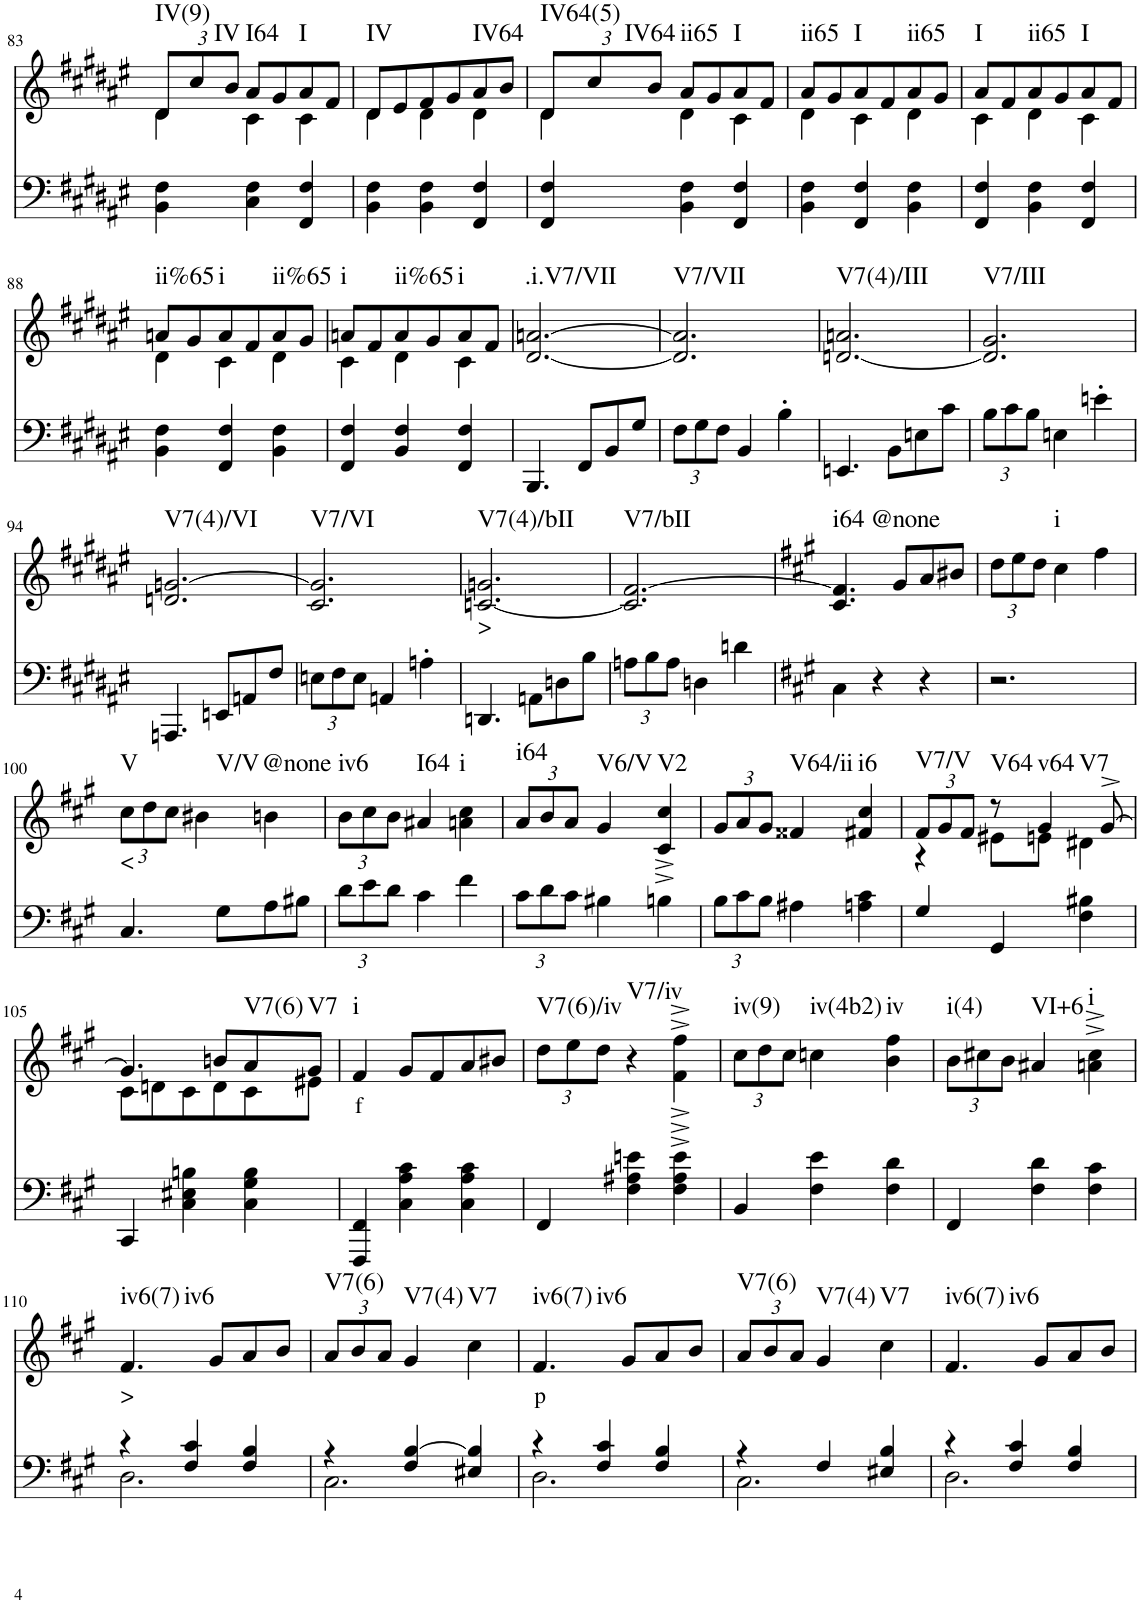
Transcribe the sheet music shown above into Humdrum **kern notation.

**kern	**kern	**text	**harte
*part2	*part1	*part1	*part1
*staff2	*staff1	*staff1	*
*I"Piano	*I"Piano	*	*
*I'Pno	*I'Pno	*	*
!!LO:PB:g=z
*clefF4	*clefG2	*	*
*k[f#c#g#d#a#e#]	*k[f#c#g#d#a#e#]	*	*
*M3/4	*M3/4	*	*
*	*Xbrackettup	*	*
=83	=83	=83	=83
*	*^	*	*
!	!	!	!	!LO:H:kt=IV(9)
4BB\ 4F#\	12d#/L	4d#\	.	N
!	!	!	!	!LO:H:kt=IV
.	12cc#/	.	.	N
.	12b/J	.	.	.
!	!	!	!	!LO:H:kt=I64
4C#\ 4F#\	8a#/L	4c#\	.	N
.	8g#/	.	.	.
!	!	!	!	!LO:H:kt=I
4FF#/ 4F#/	8a#/	4c#\	.	N
.	8f#/J	.	.	.
=84	=84	=84	=84	=84
!	!	!	!	!LO:H:kt=IV
4BB\ 4F#\	8d#/L	4d#\	.	N
.	8e#/	.	.	.
4BB\ 4F#\	8f#/	4d#\	.	.
.	8g#/	.	.	.
!	!	!	!	!LO:H:kt=IV64
4FF#/ 4F#/	8a#/	4d#\	.	N
.	8b/J	.	.	.
=85	=85	=85	=85	=85
!	!	!	!	!LO:H:kt=IV64(5)
4FF#/ 4F#/	12d#/L	4d#\	.	N
!	!	!	!	!LO:H:kt=IV64
.	12cc#/	.	.	N
.	12b/J	.	.	.
!	!	!	!	!LO:H:kt=ii65
4BB\ 4F#\	8a#/L	4d#\	.	N
.	8g#/	.	.	.
!	!	!	!	!LO:H:kt=I
4FF#/ 4F#/	8a#/	4c#\	.	N
.	8f#/J	.	.	.
=86	=86	=86	=86	=86
!	!	!	!	!LO:H:kt=ii65
4BB\ 4F#\	8a#/L	4d#\	.	N
.	8g#/	.	.	.
!	!	!	!	!LO:H:kt=I
4FF#/ 4F#/	8a#/	4c#\	.	N
.	8f#/	.	.	.
!	!	!	!	!LO:H:kt=ii65
4BB\ 4F#\	8a#/	4d#\	.	N
.	8g#/J	.	.	.
=87	=87	=87	=87	=87
!	!	!	!	!LO:H:kt=I
4FF#/ 4F#/	8a#/L	4c#\	.	N
.	8f#/	.	.	.
!	!	!	!	!LO:H:kt=ii65
4BB\ 4F#\	8a#/	4d#\	.	N
.	8g#/	.	.	.
!	!	!	!	!LO:H:kt=I
4FF#/ 4F#/	8a#/	4c#\	.	N
.	8f#/J	.	.	.
!!LO:LB:g=z	!!
=88	=88	=88	=88	=88
!	!	!	!	!LO:H:kt=ii%65
4BB\ 4F#\	8an/L	4d#\	.	N
.	8g#/	.	.	.
!	!	!	!	!LO:H:kt=i
4FF#/ 4F#/	8a/	4c#\	.	N
.	8f#/	.	.	.
!	!	!	!	!LO:H:kt=ii%65
4BB\ 4F#\	8a/	4d#\	.	N
.	8g#/J	.	.	.
=89	=89	=89	=89	=89
!	!	!	!	!LO:H:kt=i
4FF#/ 4F#/	8an/L	4c#\	.	N
.	8f#/	.	.	.
!	!	!	!	!LO:H:kt=ii%65
4BB/ 4F#/	8a/	4d#\	.	N
.	8g#/	.	.	.
!	!	!	!	!LO:H:kt=i
4FF#/ 4F#/	8a/	4c#\	.	N
.	8f#/J	.	.	.
*	*v	*v	*	*
=90	=90	=90	=90
!	!	!	!LO:H:kt=.i.V7/VII
4.BBB/	[2.d#/ [2.an/	.	N
8FF#/L	.	.	.
8BB/	.	.	.
8G#/J	.	.	.
=91	=91	=91	=91
*Xbrackettup	*	*	*
!	!	!	!LO:H:kt=V7/VII
12F#\L	2.d#/] 2.a/]	.	N
12G#\	.	.	.
12F#\J	.	.	.
4BB/	.	.	.
4B'\	.	.	.
=92	=92	=92	=92
!	!	!	!LO:H:kt=V7(4)/III
4.EEn/	[2.dn/ 2.an/	.	N
8BB\L	.	.	.
8En\	.	.	.
8c#\J	.	.	.
=93	=93	=93	=93
!	!	!	!LO:H:kt=V7/III
12B\L	2.d/] 2.g#/	.	N
12c#\	.	.	.
12B\J	.	.	.
4En\	.	.	.
4en'\	.	.	.
!!LO:LB:g=z
=94	=94	=94	=94
!	!	!	!LO:H:kt=V7(4)/VI
4.AAAn/	2.dn/ [2.gn/	.	N
8EEn/L	.	.	.
8AAn/	.	.	.
8F#/J	.	.	.
=95	=95	=95	=95
!	!	!	!LO:H:kt=V7/VI
12En\L	2.c#/ 2.g/]	.	N
12F#\	.	.	.
12E\J	.	.	.
4AAn/	.	.	.
4An'\	.	.	.
=96	=96	=96	=96
!	!	!LO:LY:b	!LO:H:kt=V7(4)/bII
4.DDn/	[2.cn/ 2.gn/	>	N
8AAn\L	.	.	.
8Dn\	.	.	.
8B\J	.	.	.
=97	=97	=97	=97
!	!	!	!LO:H:kt=V7/bII
12An\L	2.c/] [2.f#/	.	N
12B\	.	.	.
12A\J	.	.	.
4Dn\	.	.	.
4dn\	.	.	.
=98	=98	=98	=98
*k[f#c#g#]	*k[f#c#g#]	*	*
!	!	!	!LO:H:n=1:kt=i64
!	!	!	!LO:H:n=2:kt=@none
4C#\	4.c#/ 4.f#/]	.	N N
4r	.	.	.
.	8g#/L	.	.
4r	8a/	.	.
.	8b#X/J	.	.
=99	=99	=99	=99
2.r	12dd\L	.	.
.	12ee\	.	.
.	12dd\J	.	.
!	!	!	!LO:H:kt=i
.	4cc#\	.	N
.	4ff#\	.	.
!!LO:LB:g=z
=100	=100	=100	=100
!	!	!LO:LY:b	!LO:H:kt=V
4.C#/	12cc#\L	<	N
.	12dd\	.	.
.	12cc#\J	.	.
!	!	!	!LO:H:kt=V/V
.	4b#X\	.	N
8G#\L	.	.	.
!	!	!	!LO:H:kt=@none
8A\	4bn\	.	N
8B#X\J	.	.	.
=101	=101	=101	=101
!	!	!	!LO:H:kt=iv6
12d\L	12b\L	.	N
12e\	12cc#\	.	.
12d\J	12b\J	.	.
!	!	!	!LO:H:kt=I64
4c#\	4a#X/	.	N
!	!	!	!LO:H:kt=i
4f#\	4an\ 4cc#\	.	N
=102	=102	=102	=102
!	!	!	!LO:H:kt=i64
12c#\L	12a/L	.	N
12d\	12b/	.	.
12c#\J	12a/J	.	.
!	!	!	!LO:H:kt=V6/V
4B#X\	4g#/	.	N
!	!	!	!LO:H:kt=V2
4Bn\	4c#/^ 4cc#/^	.	N
=103	=103	=103	=103
12B\L	12g#/L	.	.
12c#\	12a/	.	.
12B\J	12g#/J	.	.
!	!	!	!LO:H:kt=V64/ii
4A#X\	4f##X/	.	N
!	!	!	!LO:H:kt=i6
4An\ 4c#\	4f#X/ 4cc#/	.	N
=104	=104	=104	=104
*	*^	*	*
!	!	!	!	!LO:H:kt=V7/V
4G#/	12f#/L	4r	.	N
.	12g#/	.	.	.
.	12f#/J	.	.	.
!	!	!	!	!LO:H:kt=V64
4GG#/	8r	8e#X\L	.	N
!	!	!	!	!LO:H:n=1:kt=v64
!	!	!	!	!LO:H:n=2:kt=V7
.	4g#/	8en\J	.	N N
4F#\ 4B#X\	.	4d#X\	.	.
.	[8g#^/	.	.	.
!!LO:LB:g=z	!!
=105	=105	=105	=105	=105
4CC#/	4.g#/]	8c#\L	.	.
.	.	8dn\	.	.
4C#\ 4E#X\ 4Bn\	.	8c#\	.	.
.	8bn/L	8d\	.	.
!	!	!	!	!LO:H:kt=V7(6)
4C#\ 4G#\ 4B\	8a/	8c#\	.	N
!	!	!	!	!LO:H:kt=V7
.	8g#/J	8e#X\J	.	N
=106	=106	=106	=106	=106
!	!	!	!LO:LY:b	!LO:H:kt=i
*	*v	*v	*	*
4FFF#/ 4FF#/	4f#/	f	N
4C#\ 4A\ 4c#\	8g#/L	.	.
.	8f#/	.	.
4C#\ 4A\ 4c#\	8a/	.	.
.	8b#X/J	.	.
=107	=107	=107	=107
!	!	!	!LO:H:kt=V7(6)/iv
4FF#/	12dd\L	.	N
.	12ee\	.	.
.	12dd\J	.	.
!	!	!	!LO:H:kt=V7/iv
4F#\ 4A#X\ 4en\	4r	.	N
4F#\^ 4A#\^ 4e\^	4f#\^ 4ff#\^	.	.
=108	=108	=108	=108
!	!	!	!LO:H:kt=iv(9)
4BB/	12cc#\L	.	N
.	12dd\	.	.
.	12cc#\J	.	.
!	!	!	!LO:H:kt=iv(4b2)
4F#\ 4e\	4ccn\	.	N
!	!	!	!LO:H:kt=iv
4F#\ 4d\	4b\ 4ff#\	.	N
=109	=109	=109	=109
!	!	!	!LO:H:kt=i(4)
4FF#/	12b\L	.	N
.	12cc#X\	.	.
.	12b\J	.	.
!	!	!	!LO:H:kt=VI+6
4F#\ 4d\	4a#X/	.	N
!	!	!	!LO:H:kt=i
4F#\ 4c#\	4an\^ 4cc#\^	.	N
!!LO:LB:g=z
=110	=110	=110	=110
*^	*	*	*
!	!	!	!LO:LY:b	!LO:H:n=1:kt=iv6(7)
!	!	!	!	!LO:H:n=2:kt=iv6
4r	2.D\	4.f#/	>	N N
4F#/ 4c#/	.	.	.	.
.	.	8g#/L	.	.
4F#/ 4B/	.	8a/	.	.
.	.	8b/J	.	.
=111	=111	=111	=111	=111
!	!	!	!	!LO:H:kt=V7(6)
4r	2.C#\	12a/L	.	N
.	.	12b/	.	.
.	.	12a/J	.	.
!	!	!	!	!LO:H:kt=V7(4)
4F#/ [4B/	.	4g#/	.	N
!	!	!	!	!LO:H:kt=V7
4E#X/ 4B/]	.	4cc#\	.	N
=112	=112	=112	=112	=112
!	!	!	!LO:LY:b	!LO:H:n=1:kt=iv6(7)
!	!	!	!	!LO:H:n=2:kt=iv6
4r	2.D\	4.f#/	p	N N
4F#/ 4c#/	.	.	.	.
.	.	8g#/L	.	.
4F#/ 4B/	.	8a/	.	.
.	.	8b/J	.	.
=113	=113	=113	=113	=113
!	!	!	!	!LO:H:kt=V7(6)
4r	2.C#\	12a/L	.	N
.	.	12b/	.	.
.	.	12a/J	.	.
!	!	!	!	!LO:H:kt=V7(4)
4F#/	.	4g#/	.	N
!	!	!	!	!LO:H:kt=V7
4E#X/ 4B/	.	4cc#\	.	N
=114	=114	=114	=114	=114
!	!	!	!	!LO:H:n=1:kt=iv6(7)
!	!	!	!	!LO:H:n=2:kt=iv6
4r	2.D\	4.f#/	.	N N
4F#/ 4c#/	.	.	.	.
.	.	8g#/L	.	.
4F#/ 4B/	.	8a/	.	.
.	.	8b/J	.	.
*v	*v	*	*	*
=	=	=	=
*-	*-	*-	*-
